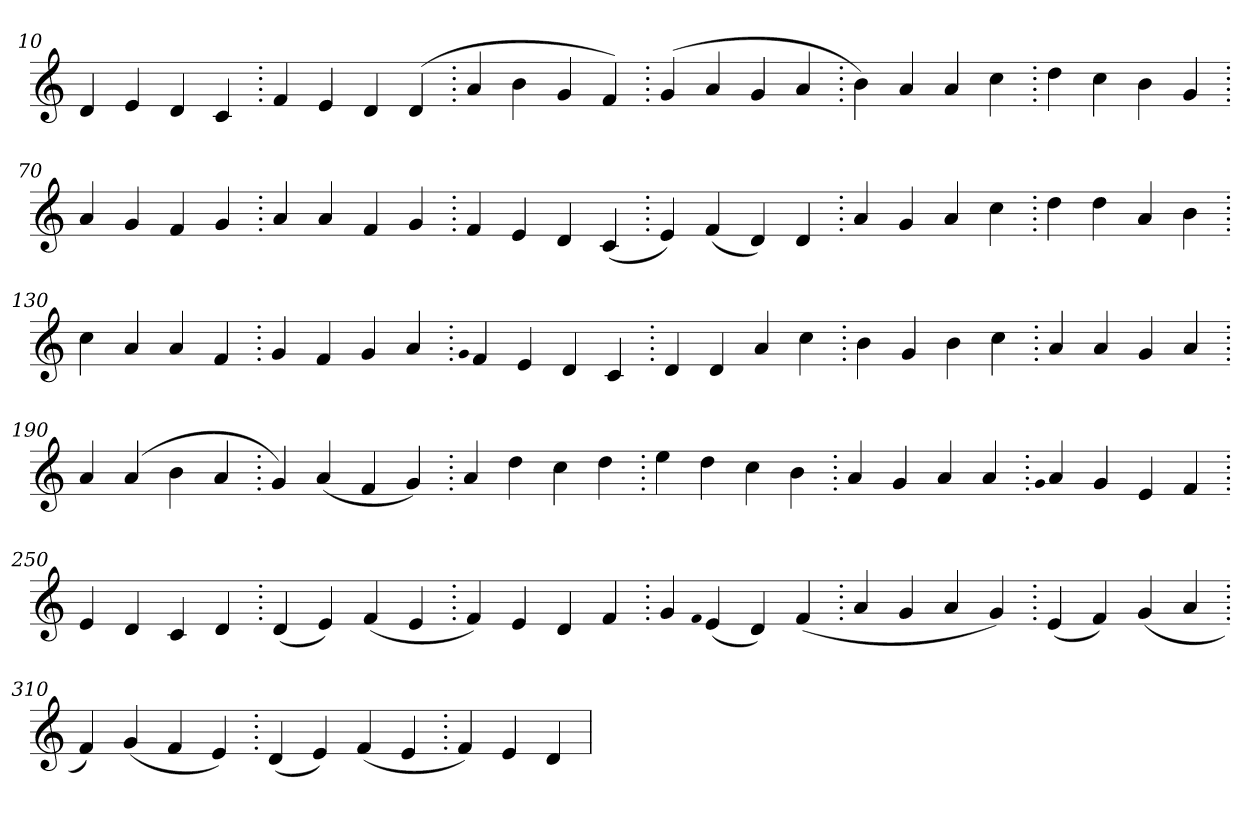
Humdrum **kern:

**kern
*part1
*staff1
*clefG2
=10.
4d
4e
4d
4c
=20.
4f
4e
4d
(>4d
=30.
4a
4b
4g
4f)
=40.
(>4g
4a
4g
4a
=50.
4b)
4a
4a
4cc
=60.
4dd
4cc
4b
4g
=70.
4a
4g
4f
4g
=80.
4a
4a
4f
4g
=90.
4f
4e
4d
(>4c
=100.
4e)
(>4f
4d)
4d
=110.
4a
4g
4a
4cc
=120.
4dd
4dd
4a
4b
=130.
4cc
4a
4a
4f
=140.
4g
4f
4g
4a
=150.
qqg
4f
4e
4d
4c
=160.
4d
4d
4a
4cc
=170.
4b
4g
4b
4cc
=180.
4a
4a
4g
4a
=190.
4a
(>4a
4b
4a
=200.
4g)
(>4a
4f
4g)
=210.
4a
4dd
4cc
4dd
=220.
4ee
4dd
4cc
4b
=230.
4a
4g
4a
4a
=240.
qqg
4a
4g
4e
4f
=250.
4e
4d
4c
4d
=260.
(>4d
4e)
(>4f
4e
=270.
4f)
4e
4d
4f
=280.
4g
qqf
(>4e
4d)
(>4f
=290.
4a
4g
4a
4g)
=300.
(>4e
4f)
(>4g
4a
=310.
4f)
(>4g
4f
4e)
=320.
(>4d
4e)
(>4f
4e
=330.
4f)
4e
4d
=
*-
